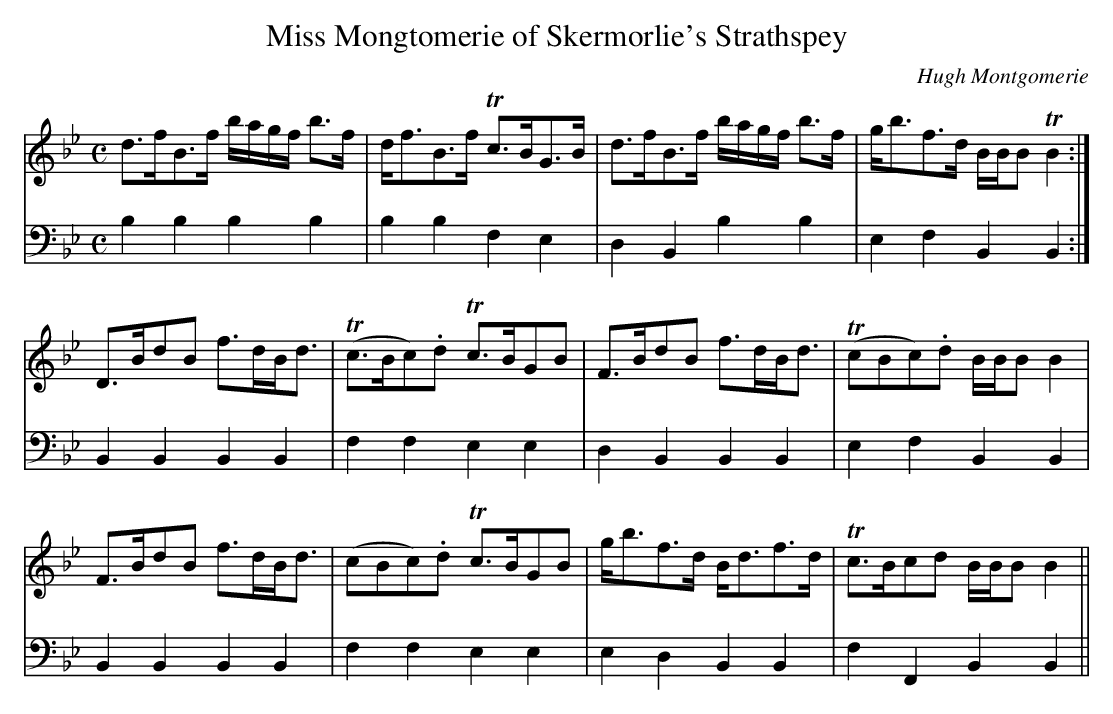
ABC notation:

X:1
T:Miss Mongtomerie of Skermorlie's Strathspey
C:Hugh Montgomerie
M:C
L:1/8
K:Bb
V:1
d>fB>f b/a/g/f/ b>f|d<fB>f Tc>BG>B|d>fB>f b/a/g/f/ b>f|g<bf>d B/B/B TB2:|
D>BdB f>dB<d|T(c>Bc).d Tc>BGB|F>BdB f>dB<d|T(cBc).d B/B/B B2|
F>BdB f>dB<d|(cBc).d Tc>BGB|g<bf>d B<df>d|Tc>Bcd B/B/B B2||
V:2 clef = bass
B,2B,2B,2B,2|B,2B,2F,2E,2|D,2B,,2B,2B,2|E,2F,2B,,2B,,2:|
B,,2B,,2B,,2B,,2|F,2F,2E,2E,2|D,2B,,2B,,2B,,2|E,2F,2B,,2B,,2|
B,,2B,,2B,,2B,,2|F,2F,2E,2E,2|E,2D,2B,,2B,,2|F,2F,,2B,,2B,,2||
